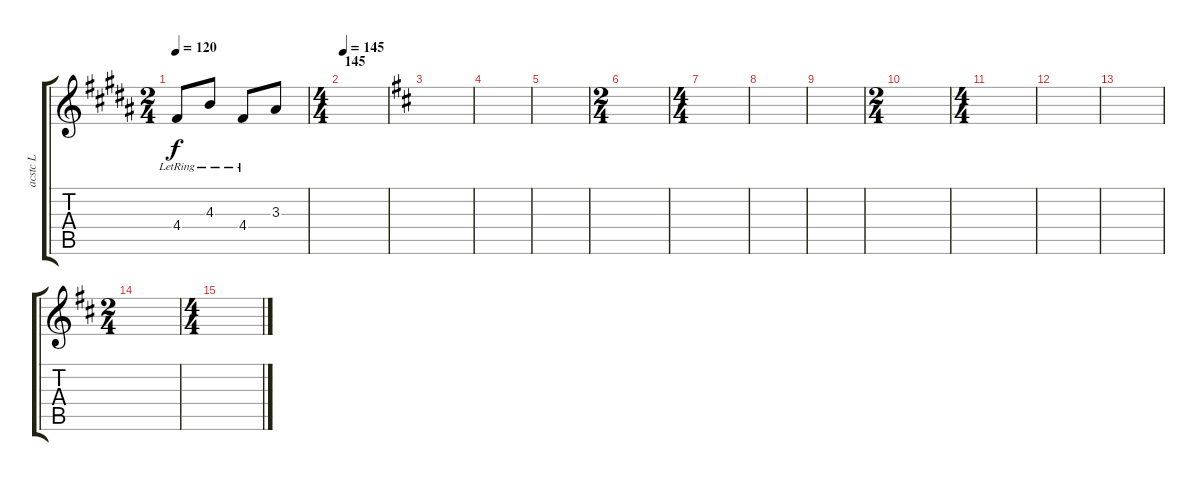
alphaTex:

\track ("acstc L" "acstc L") {instrument acousticguitarsteel}
\staff {score tabs}
\tuning (E4 B3 G3 D3 A2 E2) {hide}
\ts (2 4)
\tempo 120
\clef g2
\ks b
4.4{lr}.8{dy f} 4.3{lr}.8 4.4{lr}.8 3.3.8 |
\ts (4 4)
\section ("" "145")
\tempo 145
|
\ks d
|
|
|
\ts (2 4)
|
\ts (4 4)
|
|
|
\ts (2 4)
|
\ts (4 4)
|
|
|
\ts (2 4)
|
\ts (4 4)
